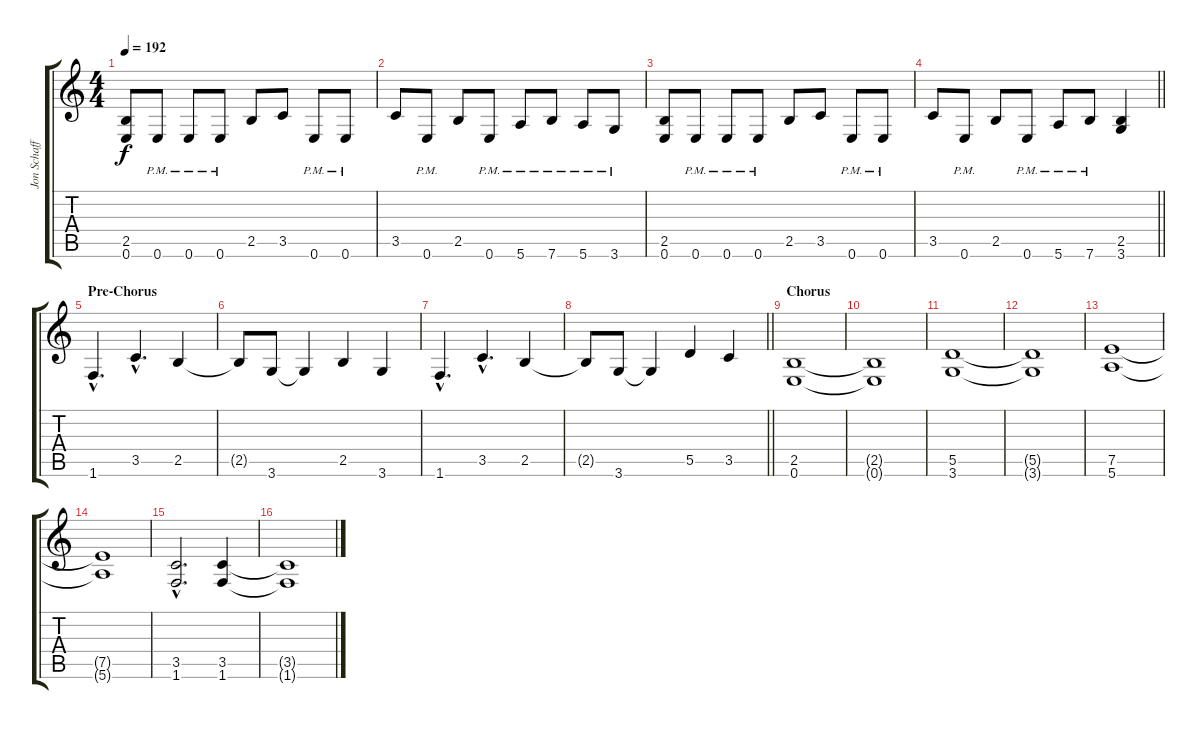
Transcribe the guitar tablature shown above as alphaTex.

\track ("Jon Schaffer" "Jon Schaff") {instrument distortionguitar}
\staff {score tabs}
\tuning (E4 B3 G3 D3 A2 E2) {hide}
\ts (4 4)
\tempo 192
\clef g2
\ks c
(2.5 0.6).8{dy f} 0.6{pm}.8 0.6{pm}.8 0.6{pm}.8 2.5.8 3.5.8 0.6{pm}.8 0.6{pm}.8 |
3.5.8 0.6{pm}.8 2.5.8 0.6{pm}.8 5.6{pm}.8 7.6{pm}.8 5.6{pm}.8 3.6{pm}.8 |
(2.5 0.6).8 0.6{pm}.8 0.6{pm}.8 0.6{pm}.8 2.5.8 3.5.8 0.6{pm}.8 0.6{pm}.8 |
\barLineRight lightlight
3.5.8 0.6{pm}.8 2.5.8 0.6{pm}.8 5.6{pm}.8 7.6{pm}.8 (2.5 3.6).4 |
\section ("" "Pre-Chorus")
1.6{hac}.4{d} 3.5{hac}.4{d} 2.5.4 |
2.5{t}.8 3.6.8 3.6{t}.4 2.5.4 3.6.4 |
1.6{hac}.4{d} 3.5{hac}.4{d} 2.5.4 |
\barLineRight lightlight
2.5{t}.8 3.6.8 3.6{t}.4 5.5.4 3.5.4 |
\section ("" "Chorus")
(2.5 0.6).1 |
(2.5{t} 0.6{t}).1 |
(5.5 3.6).1 |
(5.5{t} 3.6{t}).1 |
(7.5 5.6).1 |
(7.5{t} 5.6{t}).1 |
(3.5{hac} 1.6{hac}).2{d} (3.5 1.6).4 |
(3.5{t} 1.6{t}).1
